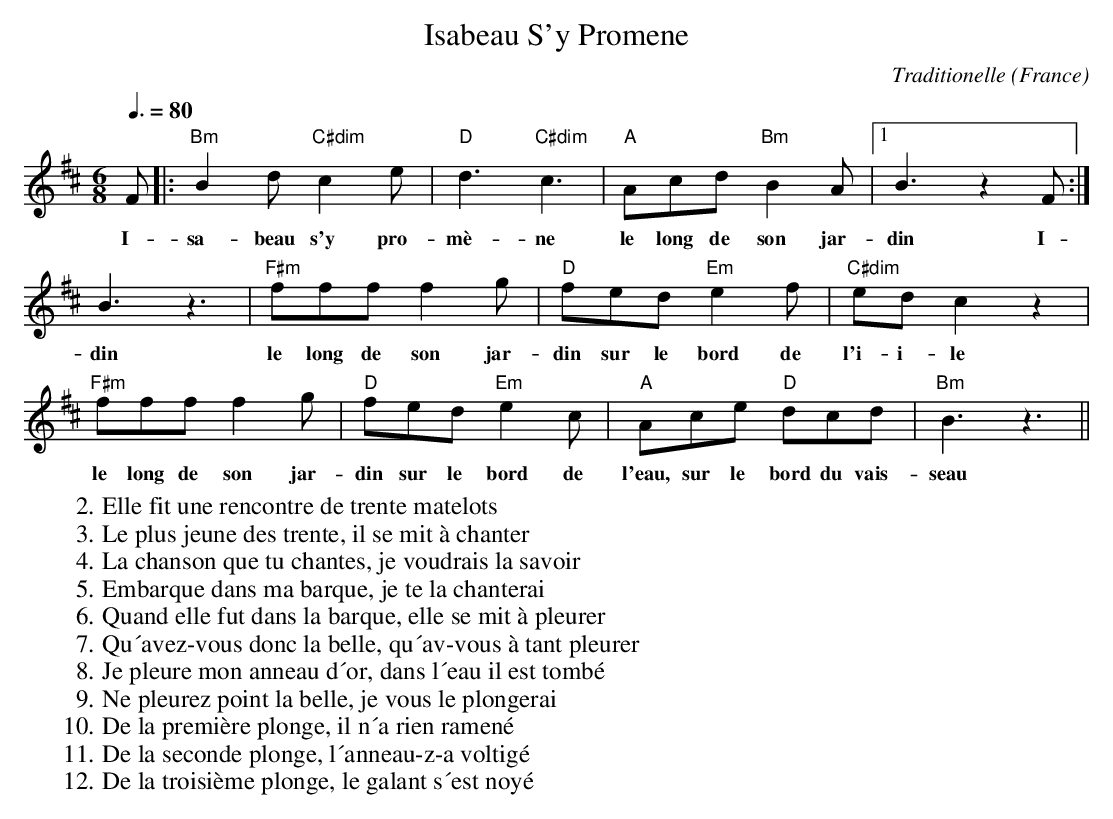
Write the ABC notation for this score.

X:1
T:Isabeau S'y Promene
C: Traditionelle
O: France
M:6/8
L:1/8
K:Bm
Q:3/8=80
F|:"Bm"B2 d "C#dim"c2 e| "D"d3 "C#dim"c3| "A"Acd "Bm"B2 A|1 B3 z2 F :|
w: I- | sa- beau s'y pro- | mè- ne | le long de son jar- | din I-
B3 z3 | "F#m"fff f2 g | "D"fed "Em"e2 f | "C#dim"ed c2 z2|
w: din | le long de son jar- | din sur le bord de |l'i- i- le
"F#m"fff f2 g| "D"fed "Em"e2 c| "A"Ace "D"dcd|"Bm"B3 z3||
w: le long de son jar- | din sur le bord de | l'eau, sur le bord du vais- | seau
W: 2. Elle fit une rencontre de trente matelots
W: 3.Le plus jeune des trente, il se mit à chanter
W: 4. La chanson que tu chantes, je voudrais la savoir
W: 5. Embarque dans ma barque, je te la chanterai
W: 6. Quand elle fut dans la barque, elle se mit à pleurer
W: 7. Qu´avez-vous donc la belle, qu´av-vous à tant pleurer
W: 8. Je pleure mon anneau d´or, dans l´eau il est tombé
W: 9. Ne pleurez point la belle, je vous le plongerai
W: 10. De la première plonge, il n´a rien ramené
W: 11. De la seconde plonge, l´anneau-z-a voltigé
W: 12. De la troisième plonge, le galant s´est noyé
